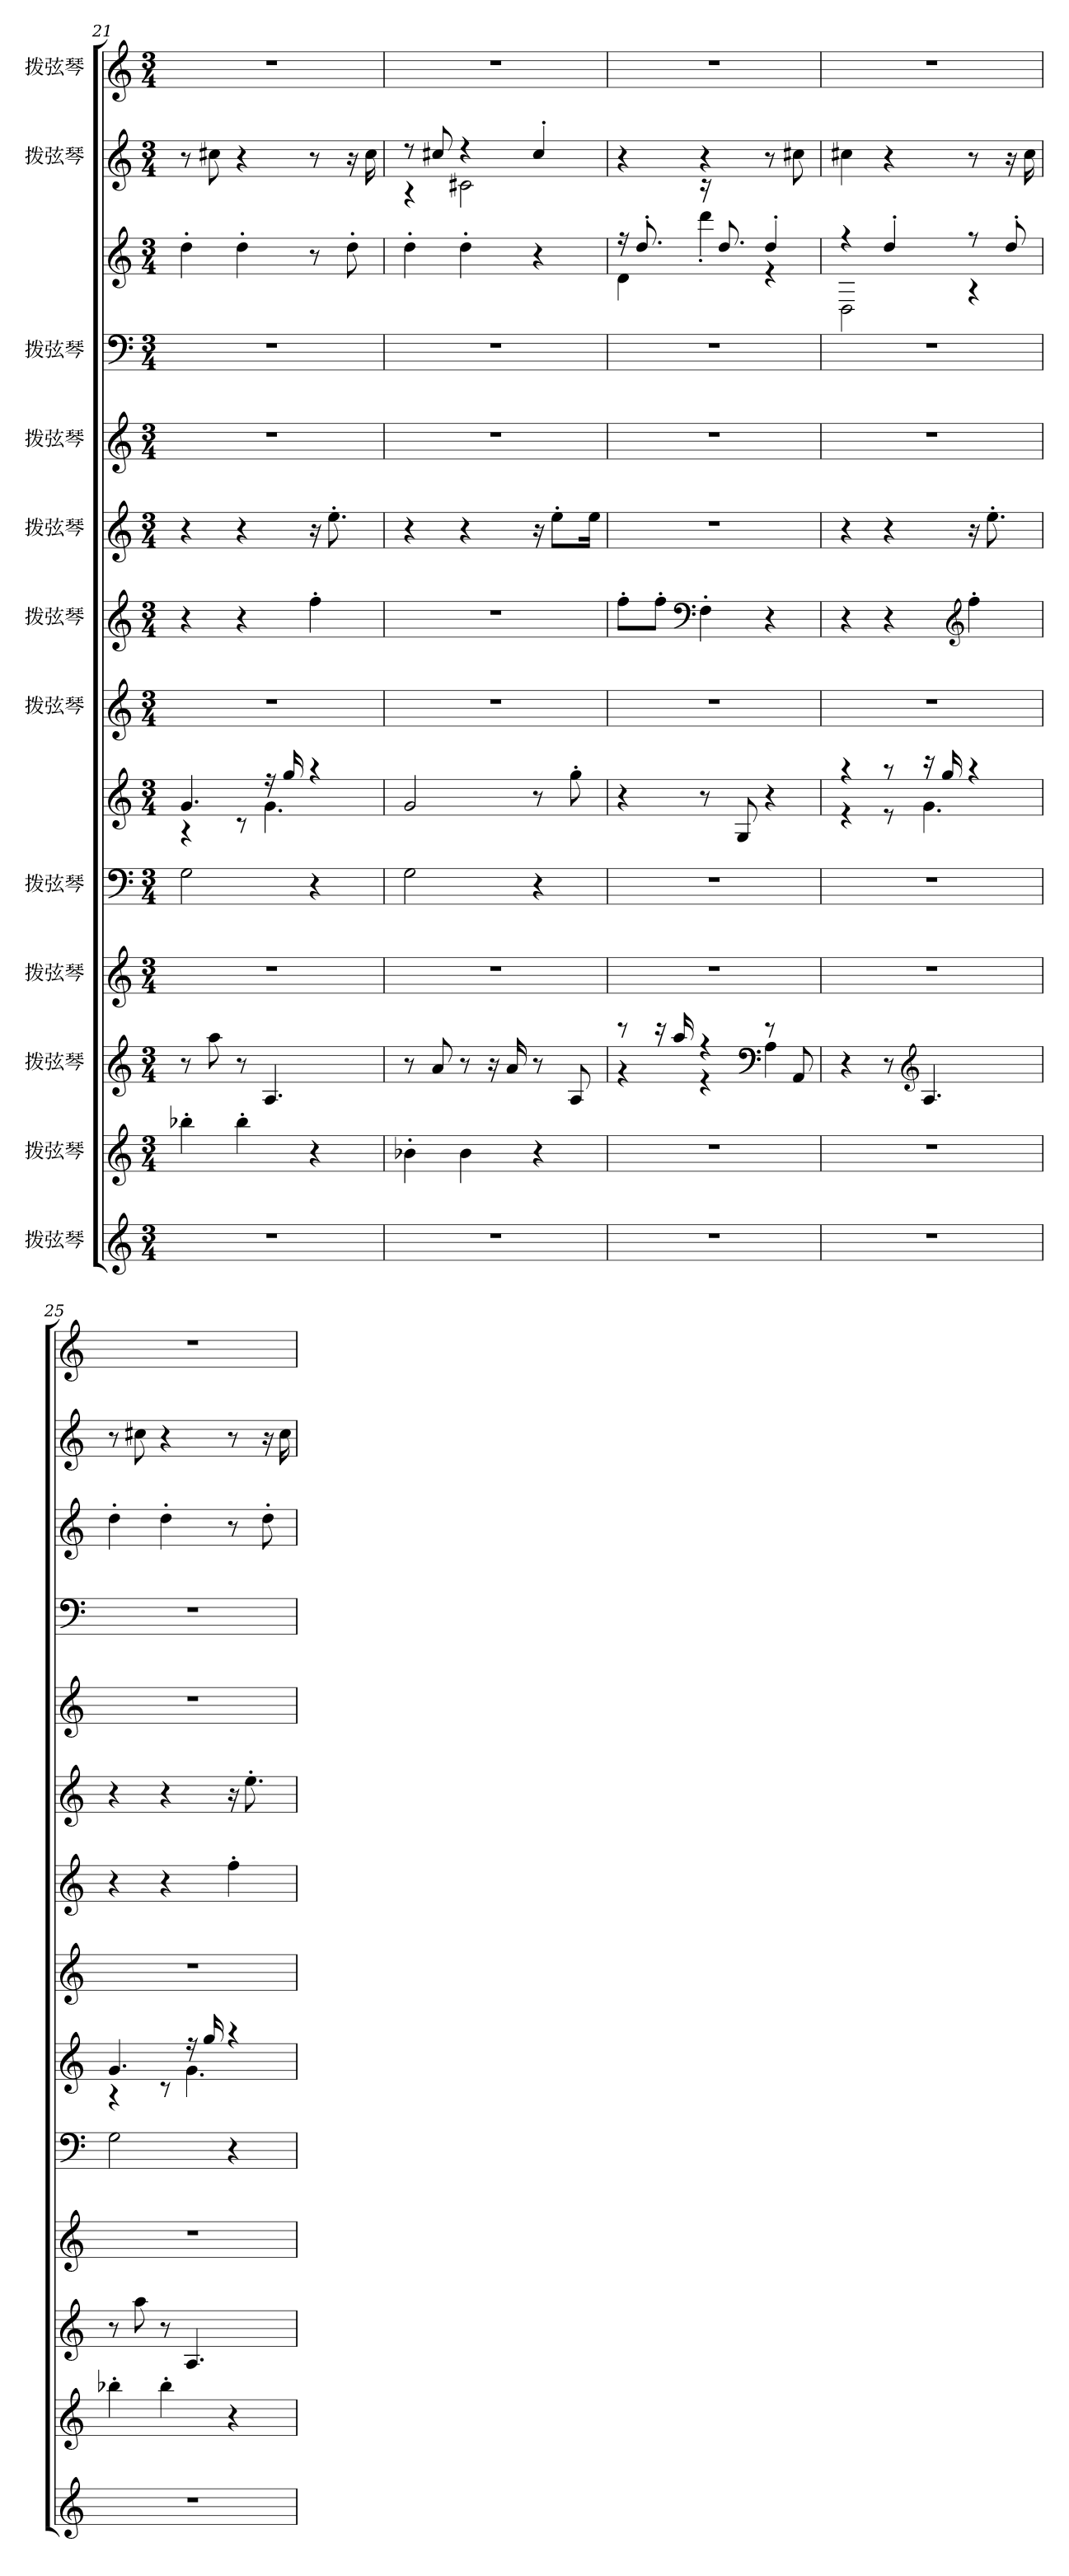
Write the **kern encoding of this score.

**kern	**kern	**kern	**kern	**kern	**kern	**kern	**kern	**kern	**kern	**kern	**kern	**kern	**kern
*part12	*part11	*part10	*part9	*part8	*part8	*part7	*part6	*part5	*part4	*part3	*part3	*part2	*part1
*staff14	*staff13	*staff12	*staff11	*staff10	*staff9	*staff8	*staff7	*staff6	*staff5	*staff4	*staff3	*staff2	*staff1
*I"拨弦琴	*I"拨弦琴	*I"拨弦琴	*I"拨弦琴	*I"拨弦琴	*	*I"拨弦琴	*I"拨弦琴	*I"拨弦琴	*I"拨弦琴	*I"拨弦琴	*	*I"拨弦琴	*I"拨弦琴
*clefG2	*clefG2	*clefG2	*clefG2	*clefF4	*clefG2	*clefG2	*clefG2	*clefG2	*clefG2	*clefF4	*clefG2	*clefG2	*clefG2
*k[]	*k[]	*k[]	*k[]	*k[]	*k[]	*k[]	*k[]	*k[]	*k[]	*k[]	*k[]	*k[]	*k[]
*M3/4	*M3/4	*M3/4	*M3/4	*M3/4	*M3/4	*M3/4	*M3/4	*M3/4	*M3/4	*M3/4	*M3/4	*M3/4	*M3/4
=21	=21	=21	=21	=21	=21	=21	=21	=21	=21	=21	=21	=21	=21
*	*	*	*	*	*^	*	*	*	*	*	*	*	*
2.r	4bb-X'\	8r	2.r	2G\	4.g/	4r	2.r	4r	4r	2.r	2.r	4dd'\	8r	2.r
.	.	8aa\	.	.	.	.	.	.	.	.	.	.	8cc#X\	.
.	4bb-'\	8r	.	.	.	8r	.	4r	4r	.	.	4dd'\	4r	.
.	.	4.A/	.	.	16r	4.g\	.	.	.	.	.	.	.	.
.	.	.	.	.	16gg/	.	.	.	.	.	.	.	.	.
.	4r	.	.	4r	4r	.	.	4ff'\	16r	.	.	8r	8r	.
.	.	.	.	.	.	.	.	.	8.ee'\	.	.	.	.	.
.	.	.	.	.	.	.	.	.	.	.	.	8dd'\	16r	.
.	.	.	.	.	.	.	.	.	.	.	.	.	16cc#\	.
*	*	*	*	*	*v	*v	*	*	*	*	*	*	*	*
=22	=22	=22	=22	=22	=22	=22	=22	=22	=22	=22	=22	=22	=22
*	*	*	*	*	*	*	*	*	*	*	*	*^	*
2.r	4b-X'\	8r	2.r	2G\	2g/	2.r	2.r	4r	2.r	2.r	4dd'\	8r	4r	2.r
.	.	8a/	.	.	.	.	.	.	.	.	.	8cc#X/	.	.
.	4b-\	8r	.	.	.	.	.	4r	.	.	4dd'\	4r	2c#X\	.
.	.	16r	.	.	.	.	.	.	.	.	.	.	.	.
.	.	16a/	.	.	.	.	.	.	.	.	.	.	.	.
.	4r	8r	.	4r	8r	.	.	16r	.	.	4r	4cc#'/	.	.
.	.	.	.	.	.	.	.	8ee'\L	.	.	.	.	.	.
.	.	8A/	.	.	8gg'\	.	.	.	.	.	.	.	.	.
.	.	.	.	.	.	.	.	16ee\Jk	.	.	.	.	.	.
*	*	*	*	*	*	*	*	*	*	*	*	*v	*v	*
=23	=23	=23	=23	=23	=23	=23	=23	=23	=23	=23	=23	=23	=23
*	*	*^	*	*	*	*	*	*	*	*	*^	*	*
2.r	2.r	8r	4r	2.r	2.r	4r	2.r	8ff'\L	2.r	2.r	2.r	16r	4d\	4r	2.r
.	.	.	.	.	.	.	.	.	.	.	.	8.dd'/	.	.	.
.	.	16r	.	.	.	.	.	8ff'\J	.	.	.	.	.	.	.
.	.	16aa/	.	.	.	.	.	.	.	.	.	.	.	.	.
*	*	*	*	*	*	*	*	*clefF4	*	*	*	*	*	*	*
.	.	4r	4r	.	.	8r	.	4F'\	.	.	.	16r	4ddd'\	4r	.
.	.	.	.	.	.	.	.	.	.	.	.	8.dd/	.	.	.
.	.	.	.	.	.	8G/	.	.	.	.	.	.	.	.	.
*	*	*clefF4	*	*	*	*	*	*	*	*	*	*	*	*	*
.	.	8r	4A\	.	.	4r	.	4r	.	.	.	4dd'/	4r	8r	.
.	.	8AA/	.	.	.	.	.	.	.	.	.	.	.	8cc#X\	.
*	*	*v	*v	*	*	*	*	*	*	*	*	*	*	*	*
!!LO:PB:g=z
=24	=24	=24	=24	=24	=24	=24	=24	=24	=24	=24	=24	=24	=24	=24
*	*	*	*	*	*^	*	*	*	*	*	*	*	*	*
2.r	2.r	4r	2.r	2.r	4r	4r	2.r	4r	4r	2.r	2.r	4r	2D\	4cc#X\	2.r
.	.	8r	.	.	8r	8r	.	4r	4r	.	.	4dd'/	.	4r	.
*	*	*clefG2	*	*	*	*	*	*	*	*	*	*	*	*	*
.	.	4.A/	.	.	16r	4.g\	.	.	.	.	.	.	.	.	.
.	.	.	.	.	16gg/	.	.	.	.	.	.	.	.	.	.
*	*	*	*	*	*	*	*	*clefG2	*	*	*	*	*	*	*
.	.	.	.	.	4r	.	.	4ff'\	16r	.	.	8r	4r	8r	.
.	.	.	.	.	.	.	.	.	8.ee'\	.	.	.	.	.	.
.	.	.	.	.	.	.	.	.	.	.	.	8dd'/	.	16r	.
.	.	.	.	.	.	.	.	.	.	.	.	.	.	16cc#\	.
*	*	*	*	*	*	*	*	*	*	*	*	*v	*v	*	*
=25	=25	=25	=25	=25	=25	=25	=25	=25	=25	=25	=25	=25	=25	=25
2.r	4bb-X'\	8r	2.r	2G\	4.g/	4r	2.r	4r	4r	2.r	2.r	4dd'\	8r	2.r
.	.	8aa\	.	.	.	.	.	.	.	.	.	.	8cc#X\	.
.	4bb-'\	8r	.	.	.	8r	.	4r	4r	.	.	4dd'\	4r	.
.	.	4.A/	.	.	16r	4.g\	.	.	.	.	.	.	.	.
.	.	.	.	.	16gg/	.	.	.	.	.	.	.	.	.
.	4r	.	.	4r	4r	.	.	4ff'\	16r	.	.	8r	8r	.
.	.	.	.	.	.	.	.	.	8.ee'\	.	.	.	.	.
.	.	.	.	.	.	.	.	.	.	.	.	8dd'\	16r	.
.	.	.	.	.	.	.	.	.	.	.	.	.	16cc#\	.
*	*	*	*	*	*v	*v	*	*	*	*	*	*	*	*
=	=	=	=	=	=	=	=	=	=	=	=	=	=
*-	*-	*-	*-	*-	*-	*-	*-	*-	*-	*-	*-	*-	*-
